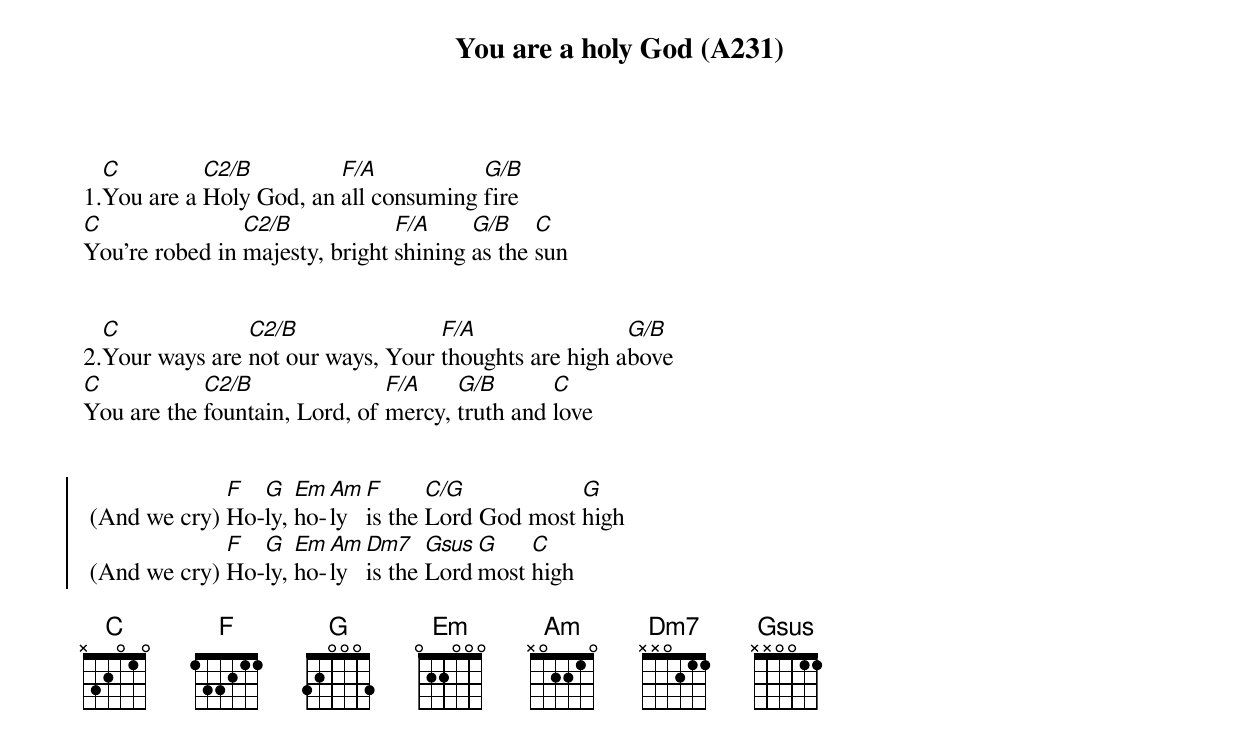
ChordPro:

{title: You are a holy God (A231)}
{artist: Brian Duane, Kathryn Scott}

1.[C]You are a [C2/B]Holy God, an [F/A]all consuming [G/B]fire
[C]You're robed in [C2/B]majesty, bright [F/A]shining [G/B]as the [C]sun


2.[C]Your ways are [C2/B]not our ways, Your [F/A]thoughts are high a[G/B]bove
[C]You are the [C2/B]fountain, Lord, of [F/A]mercy, [G/B]truth and [C]love


{soc}
 (And we cry) [F]Ho-[G]ly, [Em]ho-[Am]ly [F]is the [C/G]Lord God most [G]high
 (And we cry) [F]Ho-[G]ly, [Em]ho-[Am]ly [Dm7]is the [Gsus]Lord[G]most [C]high
 {eoc}

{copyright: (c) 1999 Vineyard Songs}
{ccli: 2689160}
